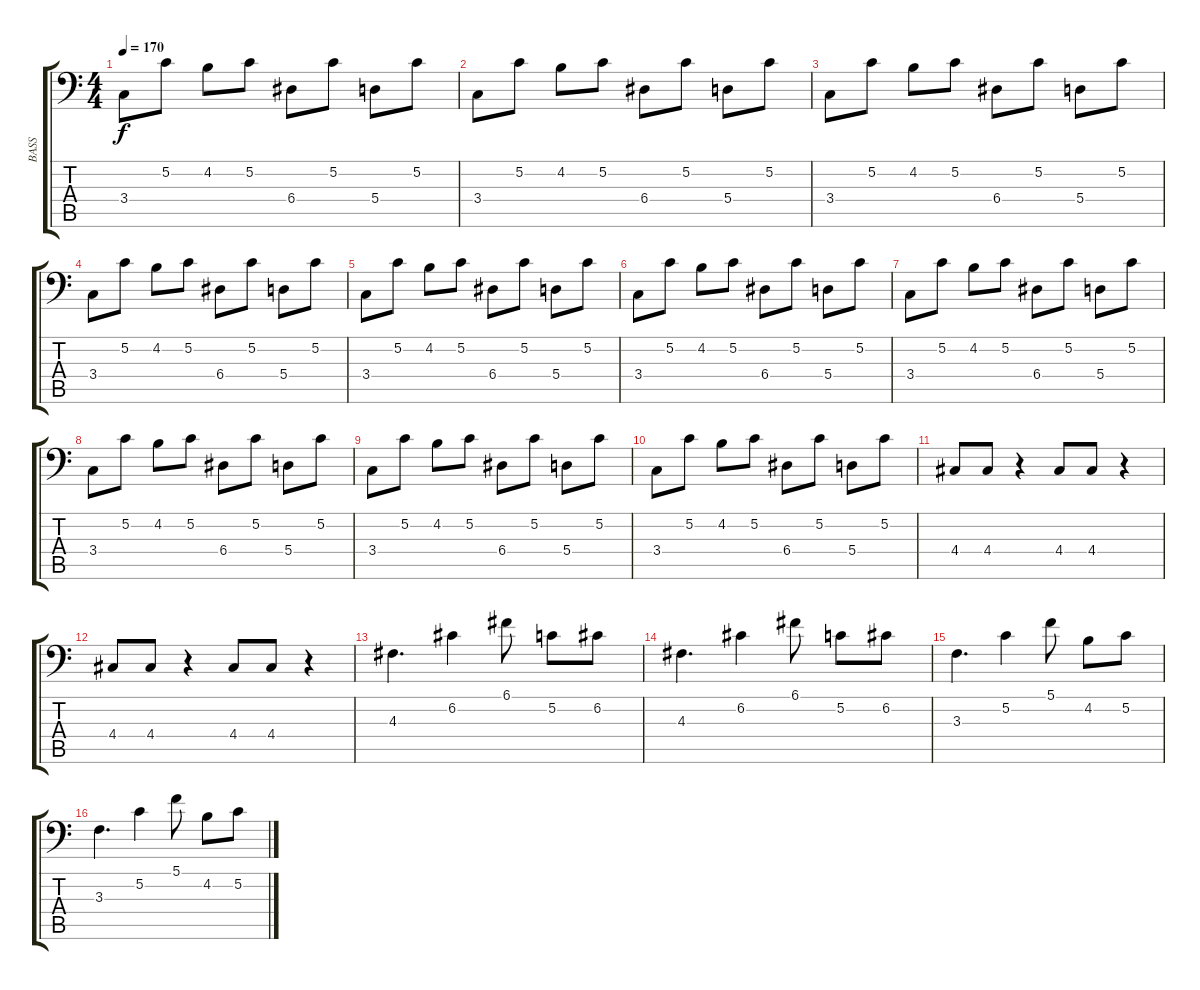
\track ("BASS" "BASS") {instrument electricbassfinger}
\staff {score tabs}
\tuning (C3 G2 D2 A1 E1 B0) {hide}
\ts (4 4)
\tempo 170
\clef f4
\ks c
3.4.8{dy f} 5.2.8 4.2.8 5.2.8 6.4.8 5.2.8 5.4.8 5.2.8 |
3.4.8 5.2.8 4.2.8 5.2.8 6.4.8 5.2.8 5.4.8 5.2.8 |
3.4.8 5.2.8 4.2.8 5.2.8 6.4.8 5.2.8 5.4.8 5.2.8 |
3.4.8 5.2.8 4.2.8 5.2.8 6.4.8 5.2.8 5.4.8 5.2.8 |
3.4.8 5.2.8 4.2.8 5.2.8 6.4.8 5.2.8 5.4.8 5.2.8 |
3.4.8 5.2.8 4.2.8 5.2.8 6.4.8 5.2.8 5.4.8 5.2.8 |
3.4.8 5.2.8 4.2.8 5.2.8 6.4.8 5.2.8 5.4.8 5.2.8 |
3.4.8 5.2.8 4.2.8 5.2.8 6.4.8 5.2.8 5.4.8 5.2.8 |
3.4.8 5.2.8 4.2.8 5.2.8 6.4.8 5.2.8 5.4.8 5.2.8 |
3.4.8 5.2.8 4.2.8 5.2.8 6.4.8 5.2.8 5.4.8 5.2.8 |
4.4.8 4.4.8 r.4 4.4.8 4.4.8 r.4 |
4.4.8 4.4.8 r.4 4.4.8 4.4.8 r.4 |
4.3.4{d} 6.2.4 6.1.8 5.2.8 6.2.8 |
4.3.4{d} 6.2.4 6.1.8 5.2.8 6.2.8 |
3.3.4{d} 5.2.4 5.1.8 4.2.8 5.2.8 |
3.3.4{d} 5.2.4 5.1.8 4.2.8 5.2.8
